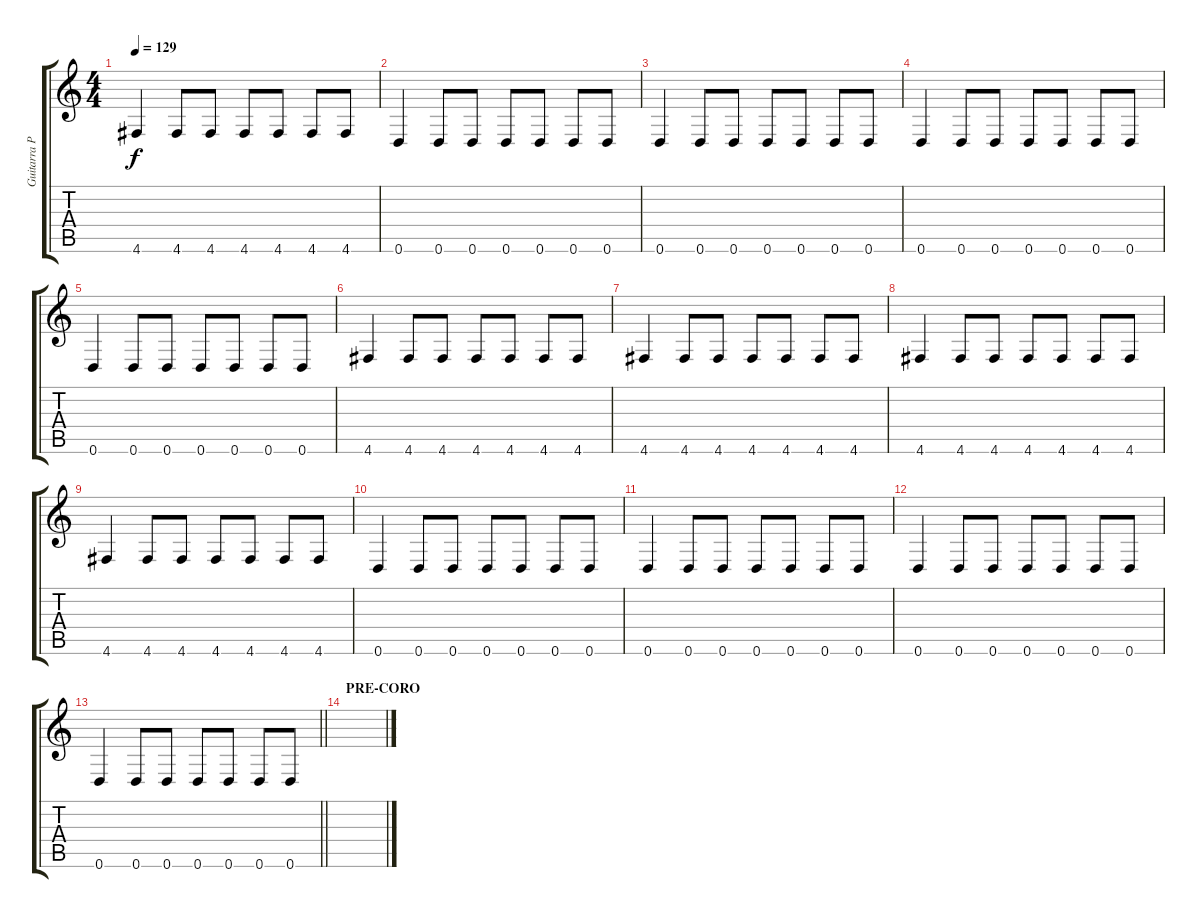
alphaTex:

\track ("Guitarra Principal" "Guitarra P") {instrument distortionguitar}
\staff {score tabs}
\tuning (E4 B3 G3 D3 A2 D2) {hide}
\ts (4 4)
\tempo 129
\clef g2
\ks c
4.6.4{dy f} 4.6.8 4.6.8 4.6.8 4.6.8 4.6.8 4.6.8 |
0.6.4 0.6.8 0.6.8 0.6.8 0.6.8 0.6.8 0.6.8 |
0.6.4 0.6.8 0.6.8 0.6.8 0.6.8 0.6.8 0.6.8 |
0.6.4 0.6.8 0.6.8 0.6.8 0.6.8 0.6.8 0.6.8 |
0.6.4 0.6.8 0.6.8 0.6.8 0.6.8 0.6.8 0.6.8 |
4.6.4 4.6.8 4.6.8 4.6.8 4.6.8 4.6.8 4.6.8 |
4.6.4 4.6.8 4.6.8 4.6.8 4.6.8 4.6.8 4.6.8 |
4.6.4 4.6.8 4.6.8 4.6.8 4.6.8 4.6.8 4.6.8 |
4.6.4 4.6.8 4.6.8 4.6.8 4.6.8 4.6.8 4.6.8 |
0.6.4 0.6.8 0.6.8 0.6.8 0.6.8 0.6.8 0.6.8 |
0.6.4 0.6.8 0.6.8 0.6.8 0.6.8 0.6.8 0.6.8 |
0.6.4 0.6.8 0.6.8 0.6.8 0.6.8 0.6.8 0.6.8 |
\barLineRight lightlight
0.6.4 0.6.8 0.6.8 0.6.8 0.6.8 0.6.8 0.6.8 |
\section ("" "PRE-CORO")
